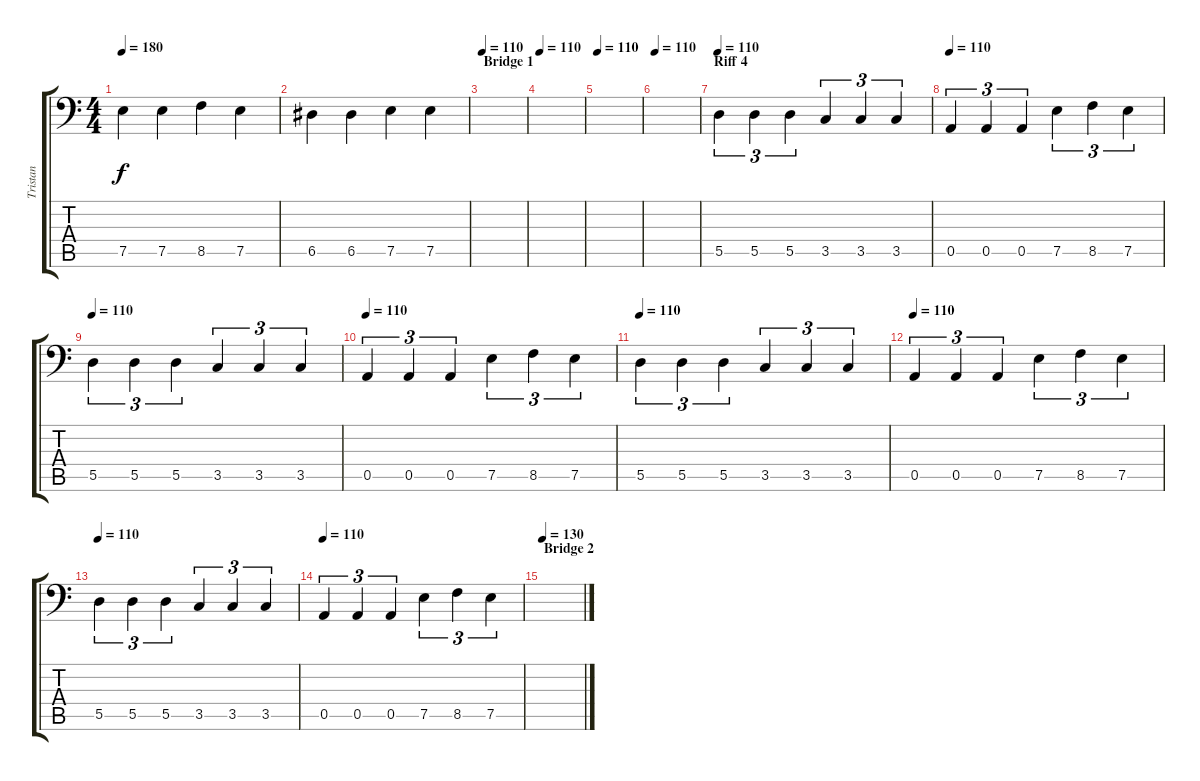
\track ("Tristan" "Tristan") {instrument electricbassfinger}
\staff {score tabs}
\tuning (E3 B2 G2 D2 A1 E1) {hide}
\ts (4 4)
\tempo 180
\clef f4
\ks c
7.5.4{dy f} 7.5.4 8.5.4 7.5.4 |
6.5.4 6.5.4 7.5.4 7.5.4 |
\section ("" "Bridge 1")
\tempo 110
|
\tempo 110
|
\tempo 110
|
\tempo 110
|
\section ("" "Riff 4")
\tempo 125
\tempo 110
5.5.4{tu (3 2)} 5.5.4{tu (3 2)} 5.5.4{tu (3 2)} 3.5.4{tu (3 2)} 3.5.4{tu (3 2)} 3.5.4{tu (3 2)} |
\tempo 110
0.5.4{tu (3 2)} 0.5.4{tu (3 2)} 0.5.4{tu (3 2)} 7.5.4{tu (3 2)} 8.5.4{tu (3 2)} 7.5.4{tu (3 2)} |
\tempo 125
\tempo 110
5.5.4{tu (3 2)} 5.5.4{tu (3 2)} 5.5.4{tu (3 2)} 3.5.4{tu (3 2)} 3.5.4{tu (3 2)} 3.5.4{tu (3 2)} |
\tempo 110
0.5.4{tu (3 2)} 0.5.4{tu (3 2)} 0.5.4{tu (3 2)} 7.5.4{tu (3 2)} 8.5.4{tu (3 2)} 7.5.4{tu (3 2)} |
\tempo 125
\tempo 110
5.5.4{tu (3 2)} 5.5.4{tu (3 2)} 5.5.4{tu (3 2)} 3.5.4{tu (3 2)} 3.5.4{tu (3 2)} 3.5.4{tu (3 2)} |
\tempo 110
0.5.4{tu (3 2)} 0.5.4{tu (3 2)} 0.5.4{tu (3 2)} 7.5.4{tu (3 2)} 8.5.4{tu (3 2)} 7.5.4{tu (3 2)} |
\tempo 125
\tempo 110
5.5.4{tu (3 2)} 5.5.4{tu (3 2)} 5.5.4{tu (3 2)} 3.5.4{tu (3 2)} 3.5.4{tu (3 2)} 3.5.4{tu (3 2)} |
\tempo 110
0.5.4{tu (3 2)} 0.5.4{tu (3 2)} 0.5.4{tu (3 2)} 7.5.4{tu (3 2)} 8.5.4{tu (3 2)} 7.5.4{tu (3 2)} |
\section ("" "Bridge 2")
\tempo 130
